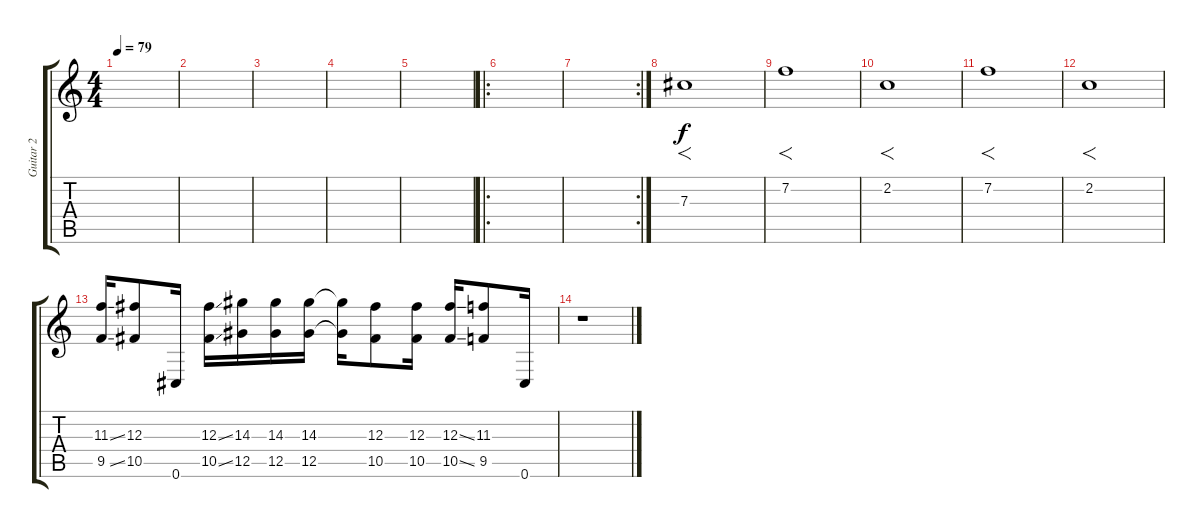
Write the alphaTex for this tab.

\track ("Guitar 2" "Guitar 2") {instrument distortionguitar}
\staff {score tabs}
\tuning (Eb4 Bb3 Gb3 Db3 Ab2 Db2) {hide}
\ts (4 4)
\tempo 79
\clef g2
\ks c
|
|
|
|
|
\ro
|
\rc 2
|
7.3.1{f} |
7.2.1{f} |
2.2.1{f} |
7.2.1{f} |
2.2.1{f} |
(11.3{ss} 9.5{ss}).16 (12.3 10.5).8 0.6.16 (12.3{ss} 10.5{ss}).16 (14.3 12.5).16 (14.3 12.5).16 (14.3 12.5).16 (14.3{t} 12.5{t}).16 (12.3 10.5).8 (12.3 10.5).16 (12.3{ss} 10.5{ss}).16 (11.3 9.5).8 0.6.16 |
r.1
